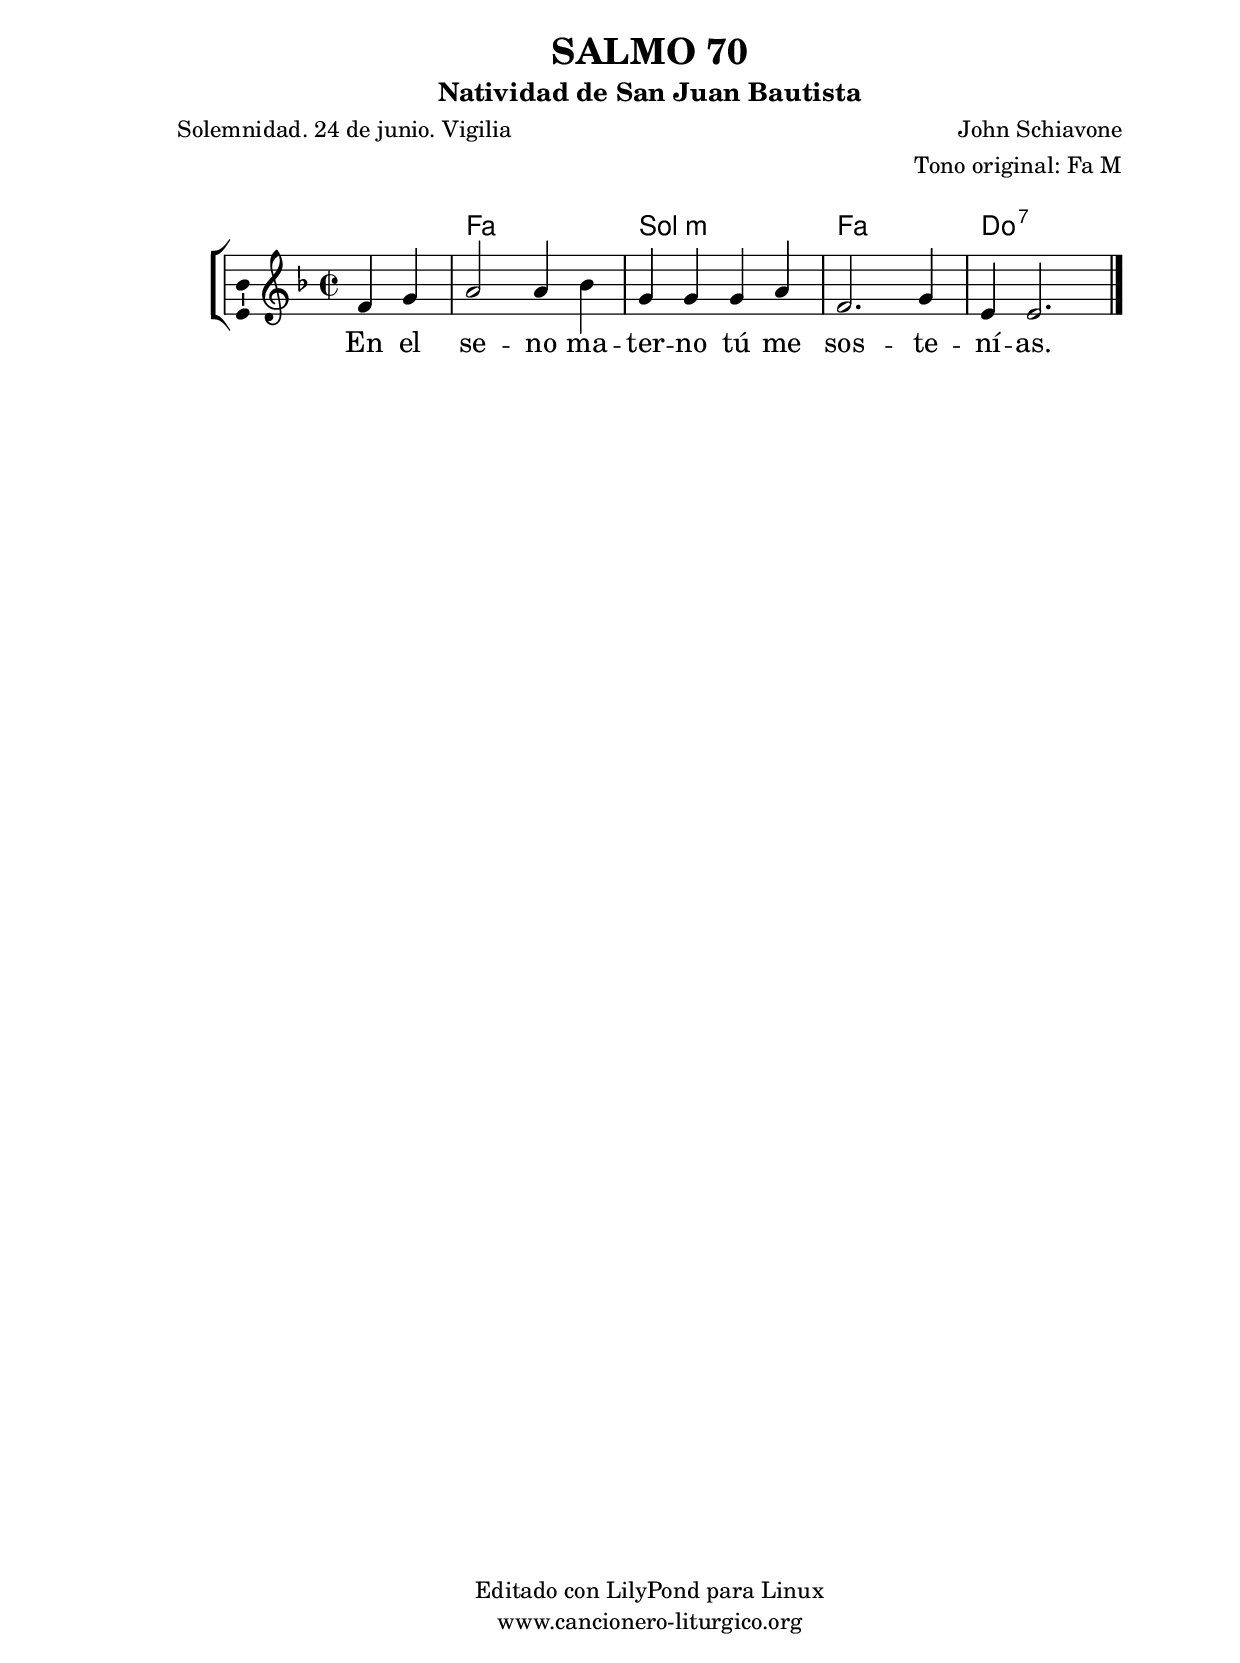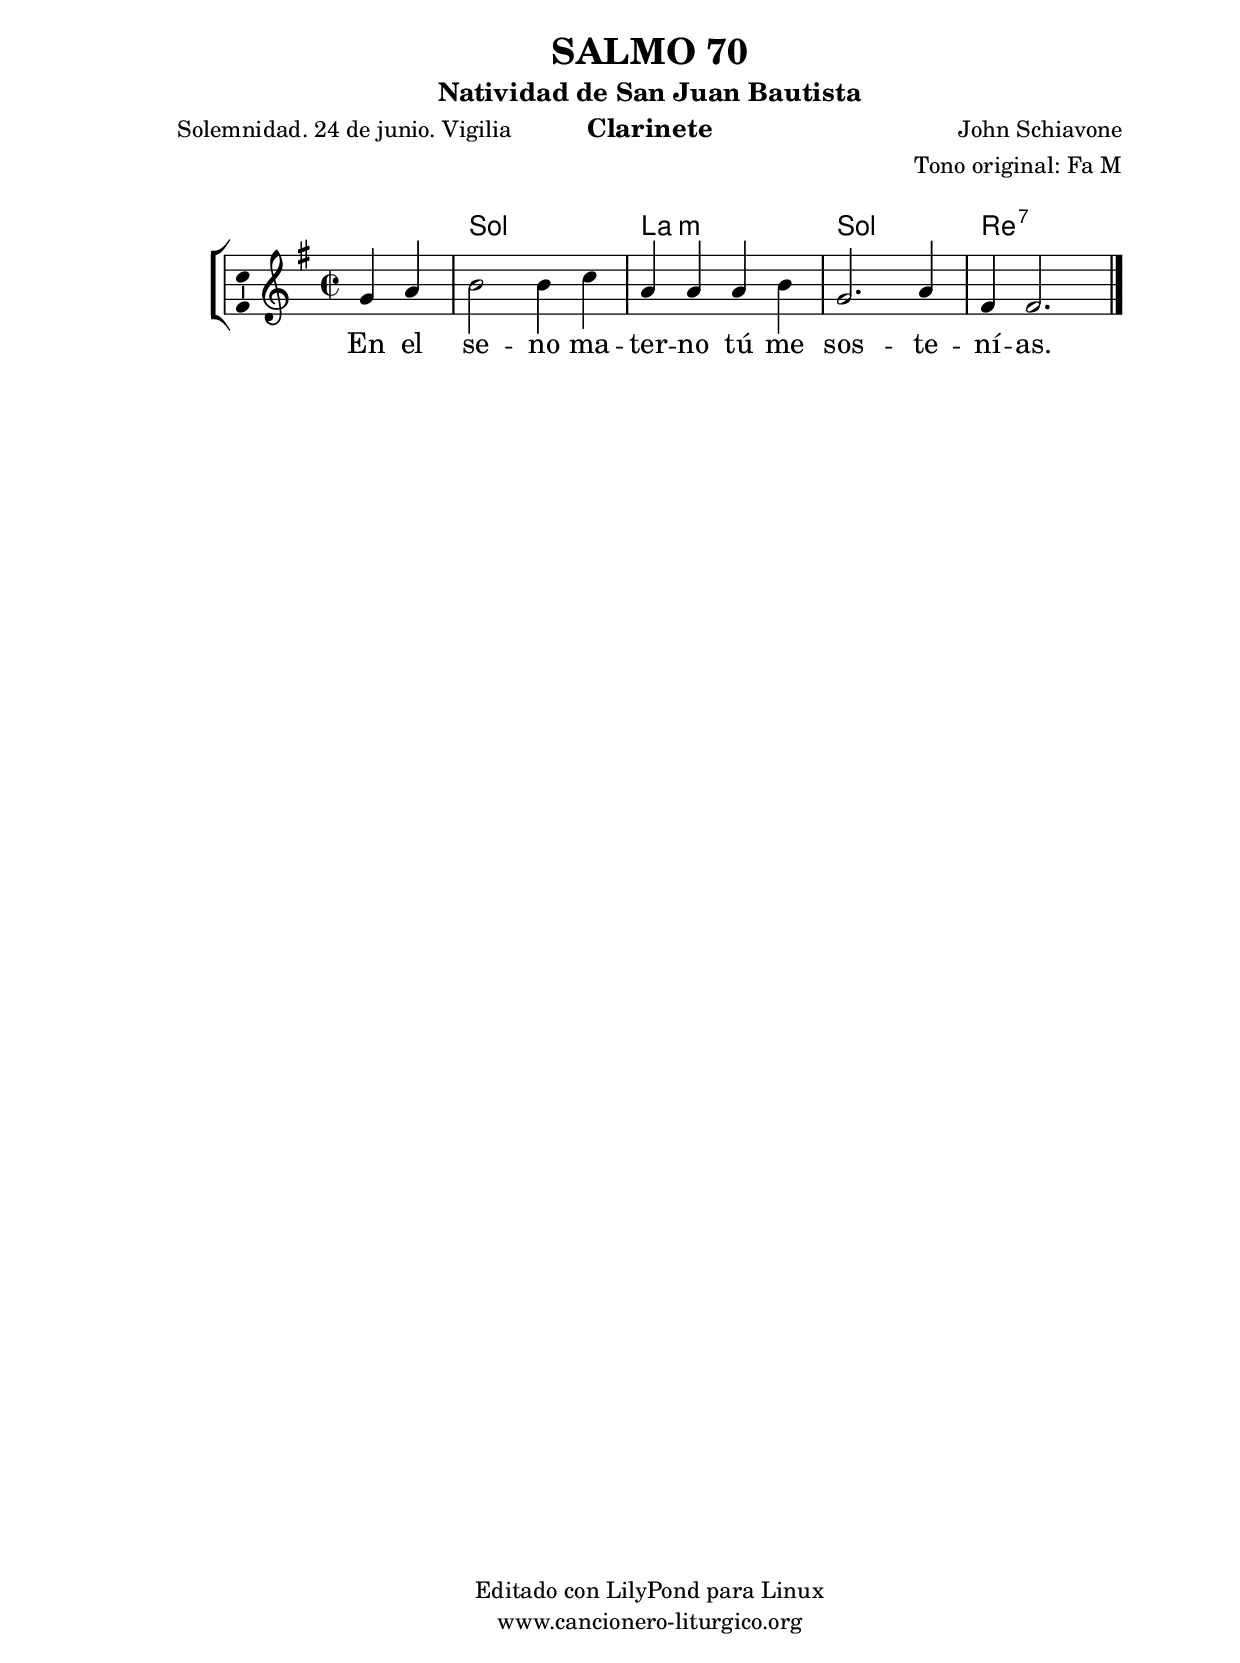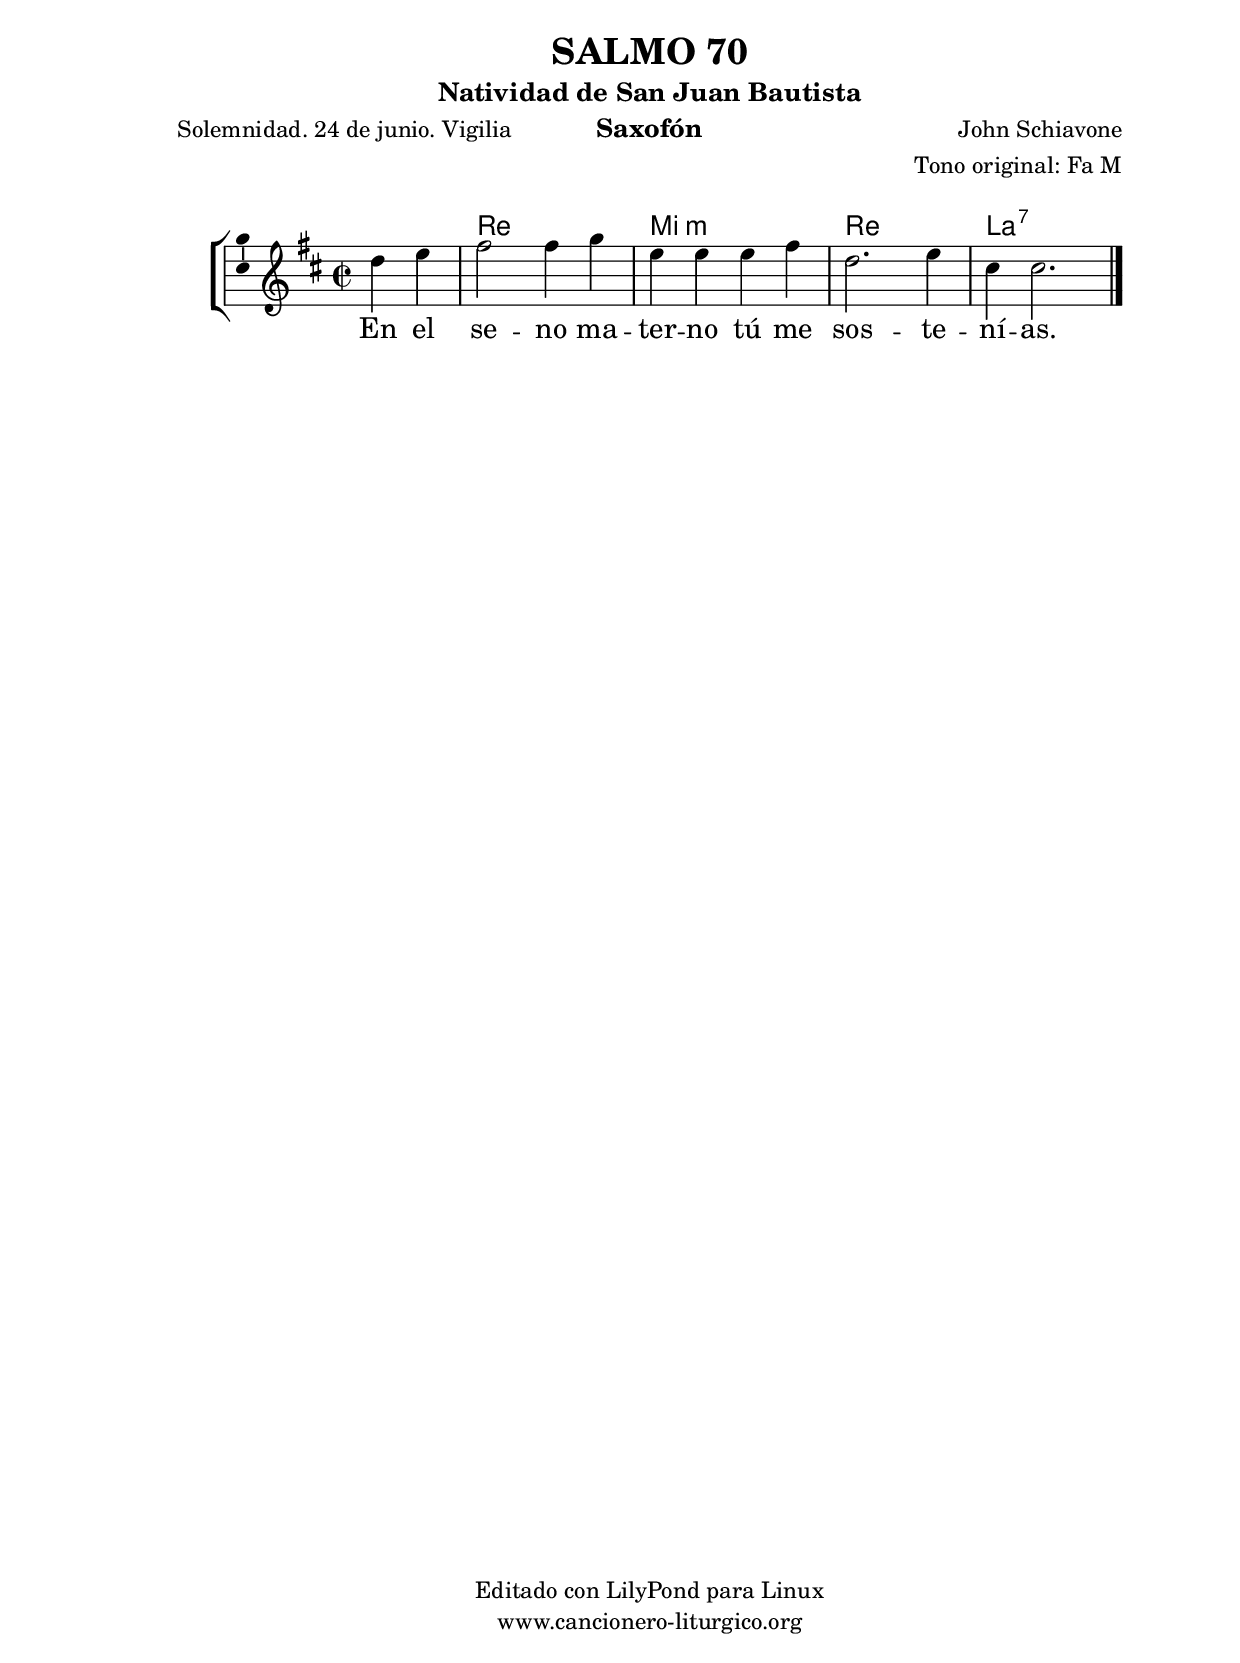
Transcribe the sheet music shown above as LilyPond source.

%
%para convertir .midi en .wav:
%timidity filename.midi -Ow -o finename.wav
%
%
%Para convertir de .wav a .mp3:
%lame -h -m j filename.wav
%
%
%para escuchar el midi:
%timidity nombrefichero.midi
%


%versión de lilypond para la que se ha escrito esta partitura:
\version "2.16.0"

	%Tamaño papel
	#(set-default-paper-size "a4")
	%Tamaño partitura
	#(set-global-staff-size 20)
	%No responde al pulsar sobre una nota
	#(ly:set-option 'point-and-click #f)

%parámetros del encabezamiento:
\header {
	title = "SALMO 70"
	subtitle = "Natividad de San Juan Bautista"
	composer = "John Schiavone"
	poet = "Solemnidad. 24 de junio. Vigilia"
	meter = ""
	arranger = "Tono original: Fa M"
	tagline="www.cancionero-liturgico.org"
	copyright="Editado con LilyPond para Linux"
	}

%parámetros asociados al papel:
\paper  {
	oddHeaderMarkup = \markup {\fill-line { \on-the-fly #not-first-page \fromproperty #'header:title \on-the-fly #not-first-page \fromproperty #'header:composer }}
	evenHeaderMarkup = \markup {\fill-line { \fromproperty #'header:composer \fromproperty #'header:title }}
	#(set-paper-size "a4")
	print-page-number = ##f
	first-page-number = 1
	print-first-page-number = ##f
%	head-separation = 3.0 \cm
	top-margin = 2.0 \cm
	bottom-margin = 0.5\cm
%%%	bottom-margin = -1.0\cm
	left-margin = 3.0 \cm
	line-width = 16.0 \cm 
	indent = 8\mm
	interscoreline = 2.\mm
	between-system-space = 15\mm
%	para que las partituras no llenen la hoja:
	ragged-bottom = ##t
%	idem para la última hoja:
	ragged-last-bottom = ##f
%	para que las partituras llenen el ancho del papel:
	ragged-last = ##f
	after-title-space = 2.5 \cm
%page-count=1
%system-count=8

	%Flexible Vertical Spacing
%	markup-markup-spacing =
%	#'((basic-distance . 15) (minimum-distance . 15) (padding . 3))
	markup-system-spacing =
	#'((basic-distance . 15) (minimum-distance . 15) (padding . 3))
	system-system-spacing =
	#'((basic-distance . 15) (minimum-distance . 15) (padding . 3))
	score-system-spacing =
	#'((basic-distance . 15) (minimum-distance . 15) (padding . 5))
%	top-system-spacing = % header
%	#'((basic-distance . 8) (minimum-distance . 0) (padding . 3))
%	top-markup-spacing =
%	#'((basic-distance . 20) (minimum-distance . 20) (padding . 3))
	last-bottom-spacing = % footer
	#'((basic-distance . 5) (minimum-distance . 5) (padding . 3))
%	score-markup-spacing =
%	#'((basic-distance . 16) (minimum-distance . 13) (padding . 3))

	}


%parámetros que afectan a toda la partitura:
global =  {
	%clave de sol (G):
	\clef G
	%armadura:
%	\transpose bes c
	\key f \major
	\tempo 4=120
	\set Score.tempoHideNote = ##t
	}


acordes = {
	\italianChords
	\chordmode {
%	\transpose bes c
{

s2
f1 g:m f c:7

	}
	}
}

melodia = 
%	\transpose bes c
{
	\relative c'{

\time 2/2

\partial2
f4 g
a2 a4 bes
g4 g g a
f2. g4
e4 e2.

	\bar "|."
	}
	}


texto = \lyricmode {
En el se -- no ma -- ter -- no tú me sos -- te -- ní -- as.
	}


acordesStaff = \context ChordNames = acordesStaff <<
	\set chordChanges = ##t
	\acordes
	>>


vozStaff = \context Voice = vozStaff
\with {\consists "Ambitus_engraver"}
<<
%	\set Staff.instrumentName = ""
%	\set Staff.shortInstrumentName = ""
%	\set Staff.midiInstrument = #"clarinet"
%	\set Staff.midiInstrument = #"cello"
%	\set Staff.midiInstrument = #"flute"
	\set Staff.midiInstrument = #"electric guitar (jazz)"
%	\set Staff.midiInstrument = #"english horn"
%	\set Staff.midiInstrument = #"violin"
%	\set Staff.midiInstrument = #"glockenspiel"
	\set Staff.midiMinimumVolume = #0.7
	\set Staff.midiMaximumVolume = #0.9
	\global
	\melodia
	>>


textoStaff = \context Lyrics = textoStaff <<
	\lyricsto vozStaff \texto
	>>

\book {
	\score {
		\context ChoirStaff {
			\override StaffGroup.SystemStartBracket #'collapse-height = #1
			\override Score.SystemStartBar #'collapse-height = #1
			<<
			\acordesStaff
			\vozStaff
			\textoStaff
			>>
			}
		\layout {
	    		\context {
				\Lyrics
				\override LyricText #'font-size = #2
				}
	   		 \context {
				\Score
				%fontSize = #3
				\override StaffSymbol #'staff-space = #(magstep +3)
				%\override Beam #'thickness = #0.55
				%\override SpacingSpanner #'spacing-increment = #1.0
				%\override Slur #'height-limit = #1.5
				}
			}
		}
	\score {
		\unfoldRepeats
		\context ChoirStaff {
			<<
			\acordesStaff
			\vozStaff
			>>
			}
		\midi {
	  		\context {
	  			\Score
				tempoWholesPerMinute = #(ly:make-moment 70 4)
				}
			}
		}
	}

%Partitura para clarinete
#(define output-suffix "C")
\book {
	\header{
		instrument = "Clarinete"
		}
	\score {
		\context ChoirStaff {
			\override StaffGroup.SystemStartBracket #'collapse-height = #1
			\override Score.SystemStartBar #'collapse-height = #1
\transpose c d
			<<
			\acordesStaff
			\vozStaff
			\textoStaff
			>>
			}
		\layout {
	    		\context {
				\Lyrics
				\override LyricText #'font-size = #2
				}
	   		 \context {
				\Score
				%fontSize = #3
				\override StaffSymbol #'staff-space = #(magstep +3)
				%\override Beam #'thickness = #0.55
				%\override SpacingSpanner #'spacing-increment = #1.0
				%\override Slur #'height-limit = #1.5
				}
			}
		}
	}

%Partitura para saxofón
#(define output-suffix "S")
\book {
	\header{
		instrument = "Saxofón"
		}
	\score {
		\context ChoirStaff {
			\override StaffGroup.SystemStartBracket #'collapse-height = #1
			\override Score.SystemStartBar #'collapse-height = #1
\transpose c a
			<<
			\acordesStaff
			\vozStaff
			\textoStaff
			>>
			}
		\layout {
	    		\context {
				\Lyrics
				\override LyricText #'font-size = #2
				}
	   		 \context {
				\Score
				%fontSize = #3
				\override StaffSymbol #'staff-space = #(magstep +3)
				%\override Beam #'thickness = #0.55
				%\override SpacingSpanner #'spacing-increment = #1.0
				%\override Slur #'height-limit = #1.5
				}
			}
		}
	}

